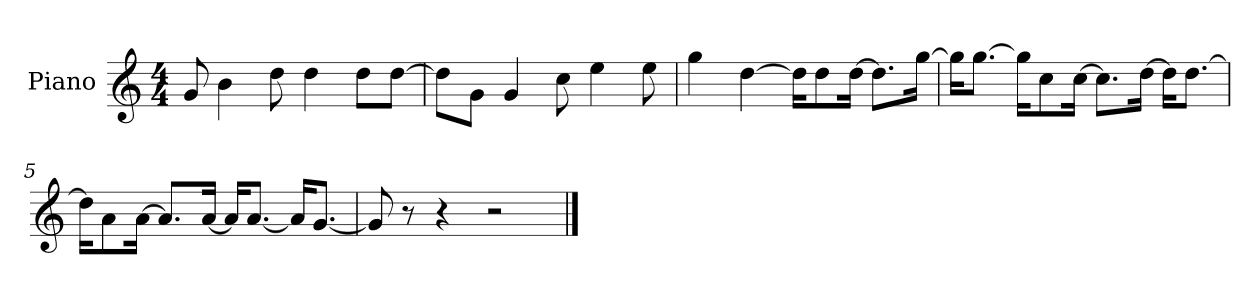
**kern
*part1
*staff1
*I"Piano
*I'P-no
*clefG2
*k[]
*M4/4
*MM90
=1
8g/
4b\
8dd\
4dd\
8dd\L
[8dd\J
=2
8dd\L]
8g\J
4g/
8cc\
4ee\
8ee\
=3
4gg\
[4dd\
16dd\KL]
8dd\
[16dd\Jk
8.dd\L]
[16gg\Jk
=4
16gg\KL]
[8.gg\J
16gg\KL]
8cc\
[16cc\Jk
8.cc\L]
[16dd\Jk
16dd\KL]
[8.dd\J
!!LO:LB:g=z
=5
16dd\KL]
8a\
[16a\Jk
8.a/L]
[16a/Jk
16a/KL]
[8.a/J
16a/KL]
[8.g/J
=6
8g/]
8r
4r
2r
==
*-
